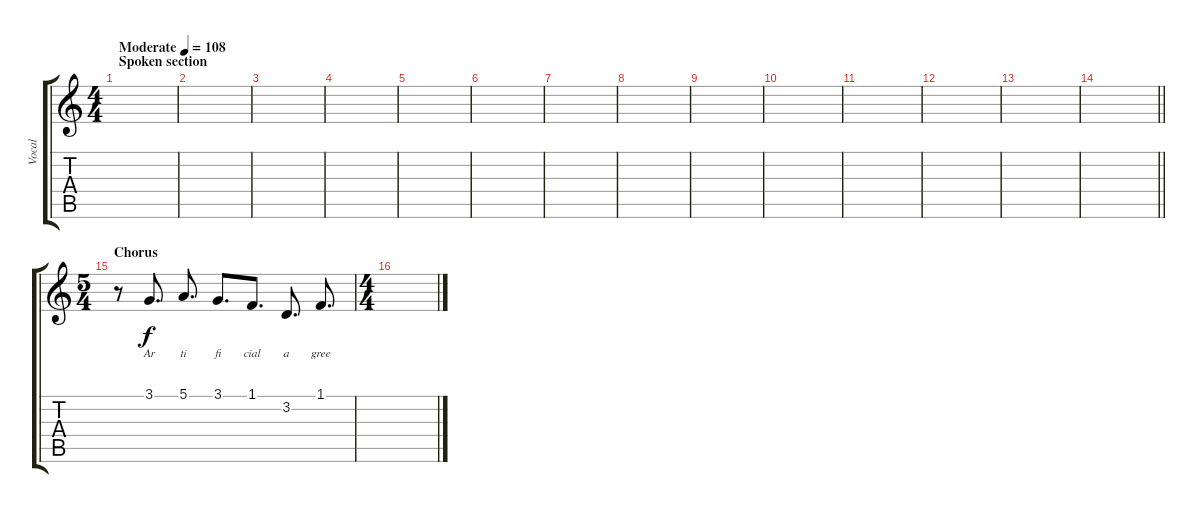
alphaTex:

\track ("Vocal" "Vocal") {instrument acousticgrandpiano}
\staff {score tabs}
\tuning (E4 B3 G3 D3 A2 E2) {hide}
\ts (4 4)
\section ("" "Spoken section")
\tempo (108 "Moderate")
\clef g2
\ks c
|
|
|
|
|
|
|
|
|
|
|
|
|
\barLineRight lightlight
|
\ts (5 4)
\section ("" "Chorus")
r.8 3.1.8{d lyrics (0 "Ar") lyrics (1 "") lyrics (2 "") lyrics (3 "") lyrics (4 "")} 5.1.8{d lyrics (0 "ti") lyrics (1 "") lyrics (2 "") lyrics (3 "") lyrics (4 "")} 3.1.8{d lyrics (0 "fi") lyrics (1 "") lyrics (2 "") lyrics (3 "") lyrics (4 "")} 1.1.8{d lyrics (0 "cial") lyrics (1 "") lyrics (2 "") lyrics (3 "") lyrics (4 "")} 3.2.8{d lyrics (0 "a") lyrics (1 "") lyrics (2 "") lyrics (3 "") lyrics (4 "")} 1.1.8{d lyrics (0 "gree") lyrics (1 "") lyrics (2 "") lyrics (3 "") lyrics (4 "")} |
\ts (4 4)
